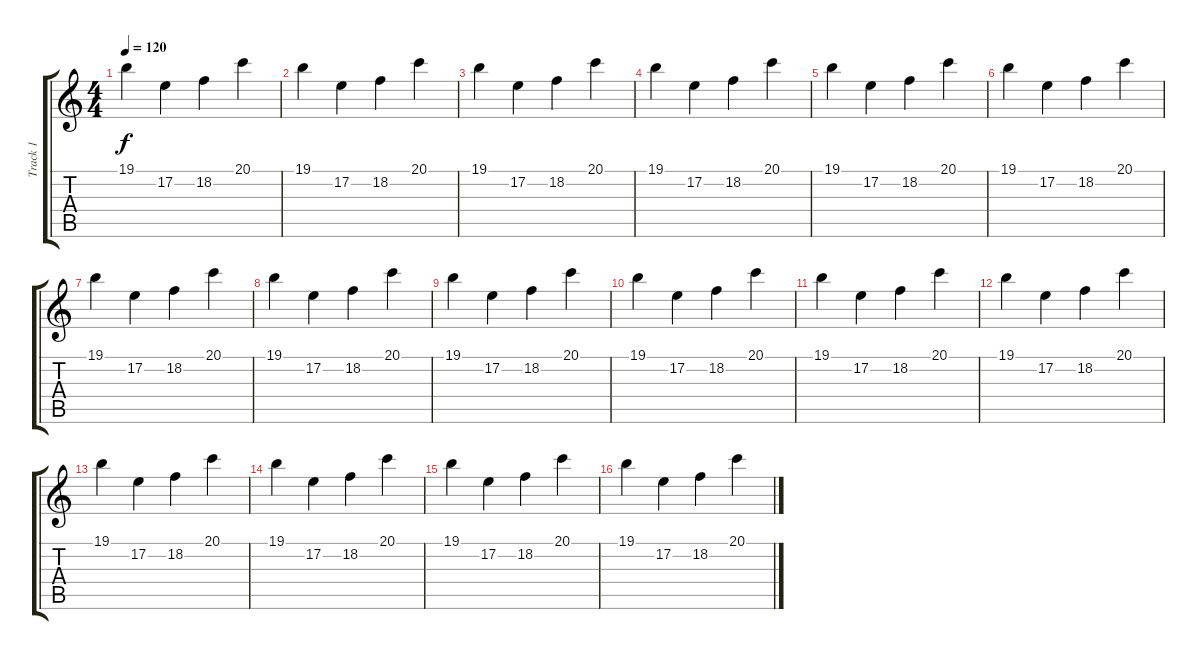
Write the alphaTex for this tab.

\track ("Track 1" "Track 1") {instrument dulcimer}
\staff {score tabs}
\tuning (E4 B3 G3 D3 A2 E2) {hide}
\ts (4 4)
\tempo 120
\clef g2
\ks c
19.1.4{dy f} 17.2.4 18.2.4 20.1.4 |
19.1.4 17.2.4 18.2.4 20.1.4 |
19.1.4 17.2.4 18.2.4 20.1.4 |
19.1.4 17.2.4 18.2.4 20.1.4 |
19.1.4 17.2.4 18.2.4 20.1.4 |
19.1.4 17.2.4 18.2.4 20.1.4 |
19.1.4 17.2.4 18.2.4 20.1.4 |
19.1.4 17.2.4 18.2.4 20.1.4 |
19.1.4 17.2.4 18.2.4 20.1.4 |
19.1.4 17.2.4 18.2.4 20.1.4 |
19.1.4 17.2.4 18.2.4 20.1.4 |
19.1.4 17.2.4 18.2.4 20.1.4 |
19.1.4 17.2.4 18.2.4 20.1.4 |
19.1.4 17.2.4 18.2.4 20.1.4 |
19.1.4 17.2.4 18.2.4 20.1.4 |
19.1.4 17.2.4 18.2.4 20.1.4
